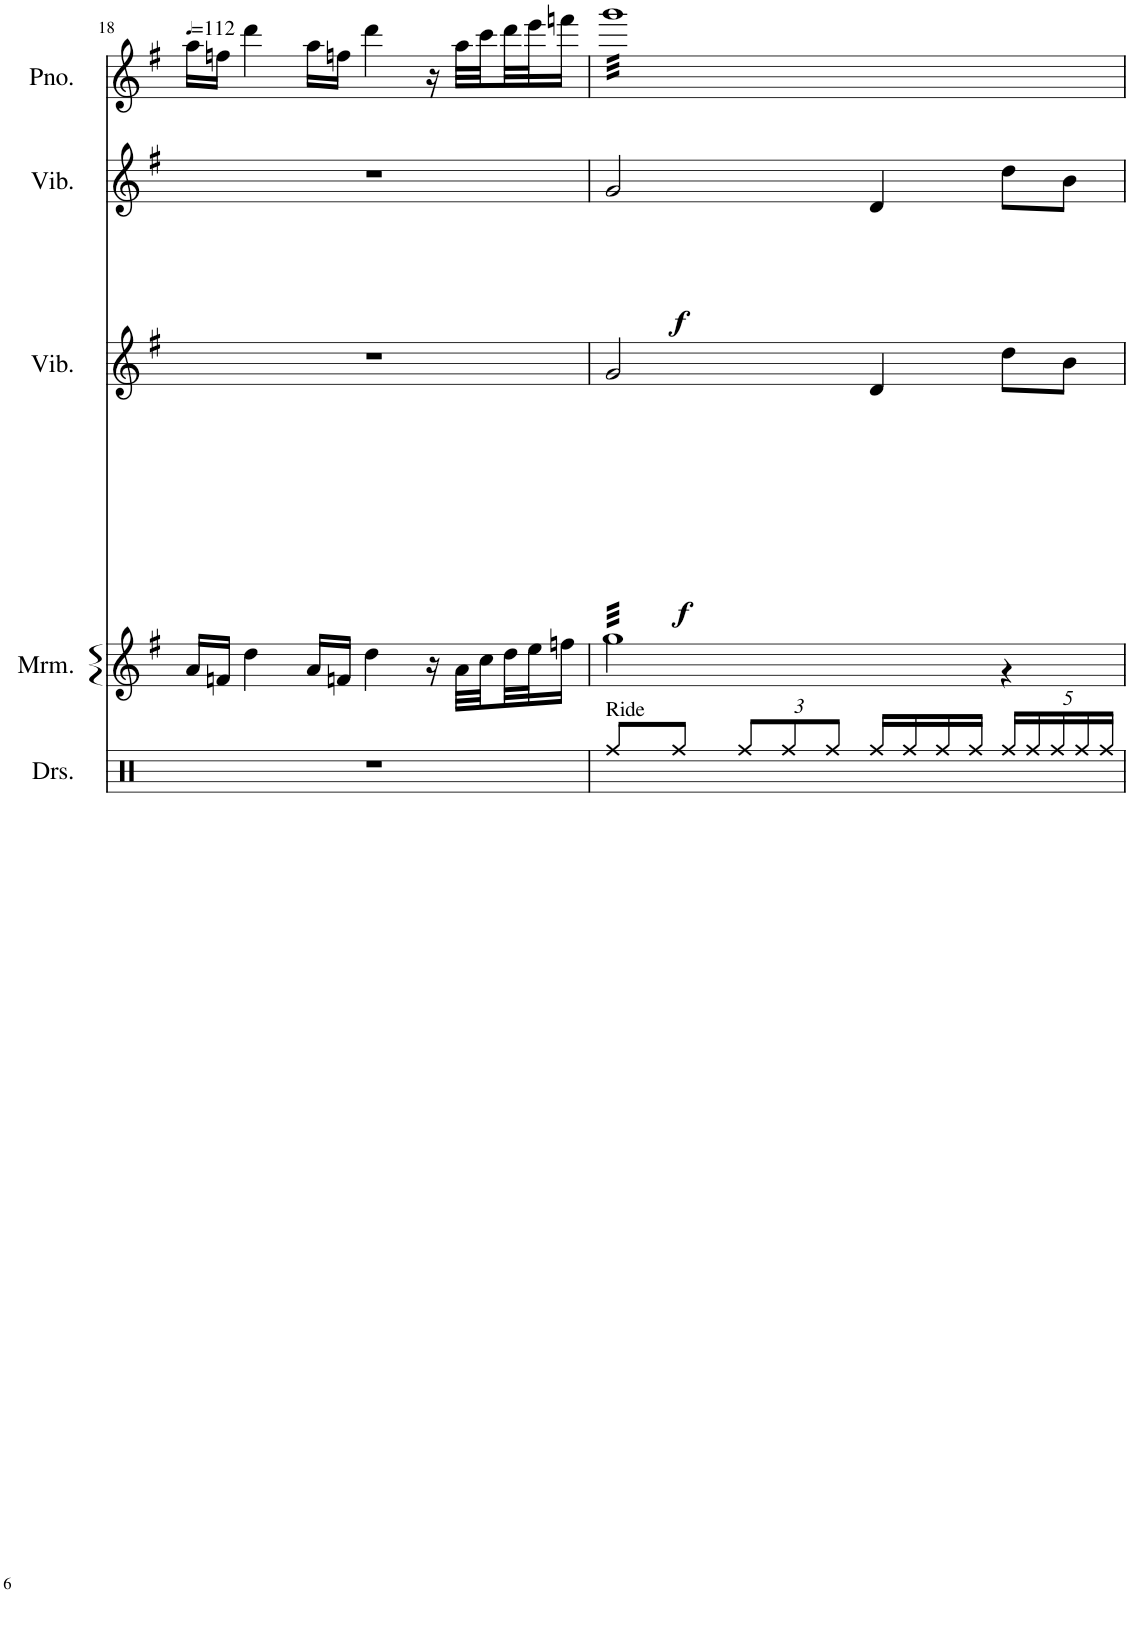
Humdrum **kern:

**kern	**kern	**dynam	**kern	**dynam	**kern
*part4	*part3	*part3	*part2	*part2	*part1
*staff4	*staff3	*staff3	*staff2	*staff2	*staff1
*I"Marimba	*I"Vibraphone	*	*I"Vibraphone	*	*I"Piano
*I'Mrm.	*I'Vib.	*	*I'Vib.	*	*I'Pno.
!!LO:PB:g=z
*clefG2	*clefG2	*	*clefG2	*	*clefG2
*k[f#]	*k[f#]	*	*k[f#]	*	*k[f#]
*M4/4	*M4/4	*	*M4/4	*	*M4/4
*MM112	*MM112	*	*MM112	*	*MM112
=18	=18	=18	=18	=18	=18
16a/LL	1r	.	1r	.	16aa\LL
16fn/JJ	.	.	.	.	16ffn\JJ
4dd\	.	.	.	.	4ddd\
16a/LL	.	.	.	.	16aa\LL
16fn/JJ	.	.	.	.	16ffn\JJ
4dd\	.	.	.	.	4ddd\
16r	.	.	.	.	16r
32a\LLL	.	.	.	.	32aa\LLL
32cc\	.	.	.	.	32ccc\
32dd\	.	.	.	.	32ddd\
32ee\J	.	.	.	.	32eee\J
16ffn\JJ	.	.	.	.	16fffn\JJ
=19	=19	=19	=19	=19	=19
*^	*	*	*	*	*
*	*Xbrackettup	*	*	*	*	*
!	!	!	!LO:DY:b	!	!LO:DY:b	!
*tremolo	*	*	*	*	*	*
*	*	*	*	*	*	*tremolo
32ggLLL	24gg\LL	2g/	f	2g/	f	32gggLLL
32gg	.	.	.	.	.	32ggg
.	24gg	.	.	.	.	.
32gg	.	.	.	.	.	32ggg
.	24gg	.	.	.	.	.
32gg	.	.	.	.	.	32ggg
32gg	24gg	.	.	.	.	32ggg
32gg	.	.	.	.	.	32ggg
.	24gg	.	.	.	.	.
32gg	.	.	.	.	.	32ggg
.	24ggJJ	.	.	.	.	.
32gg	.	.	.	.	.	32ggg
32gg	24ggLL	.	.	.	.	32ggg
32gg	.	.	.	.	.	32ggg
.	24gg	.	.	.	.	.
32gg	.	.	.	.	.	32ggg
.	24gg	.	.	.	.	.
32gg	.	.	.	.	.	32ggg
32gg	24gg	.	.	.	.	32ggg
32gg	.	.	.	.	.	32ggg
.	24gg	.	.	.	.	.
32gg	.	.	.	.	.	32ggg
.	24ggJJ	.	.	.	.	.
32gg	.	.	.	.	.	32ggg
32gg	24ggLL	4d/	.	4d/	.	32ggg
32gg	.	.	.	.	.	32ggg
.	24gg	.	.	.	.	.
32gg	.	.	.	.	.	32ggg
.	24gg	.	.	.	.	.
32gg	.	.	.	.	.	32ggg
32gg	24gg	.	.	.	.	32ggg
32gg	.	.	.	.	.	32ggg
.	24gg	.	.	.	.	.
32gg	.	.	.	.	.	32ggg
.	24ggJJ	.	.	.	.	.
32gg	.	.	.	.	.	32ggg
32gg	4r	8dd\L	.	8dd\L	.	32ggg
32gg	.	.	.	.	.	32ggg
32gg	.	.	.	.	.	32ggg
32gg	.	.	.	.	.	32ggg
32gg	.	8b\J	.	8b\J	.	32ggg
32gg	.	.	.	.	.	32ggg
32gg	.	.	.	.	.	32ggg
32ggJJJ	.	.	.	.	.	32gggJJJ
*	*	*	*	*	*	*Xtremolo
*Xtremolo	*	*	*	*	*	*
*v	*v	*	*	*	*	*
=	=	=	=	=	=
*-	*-	*-	*-	*-	*-
